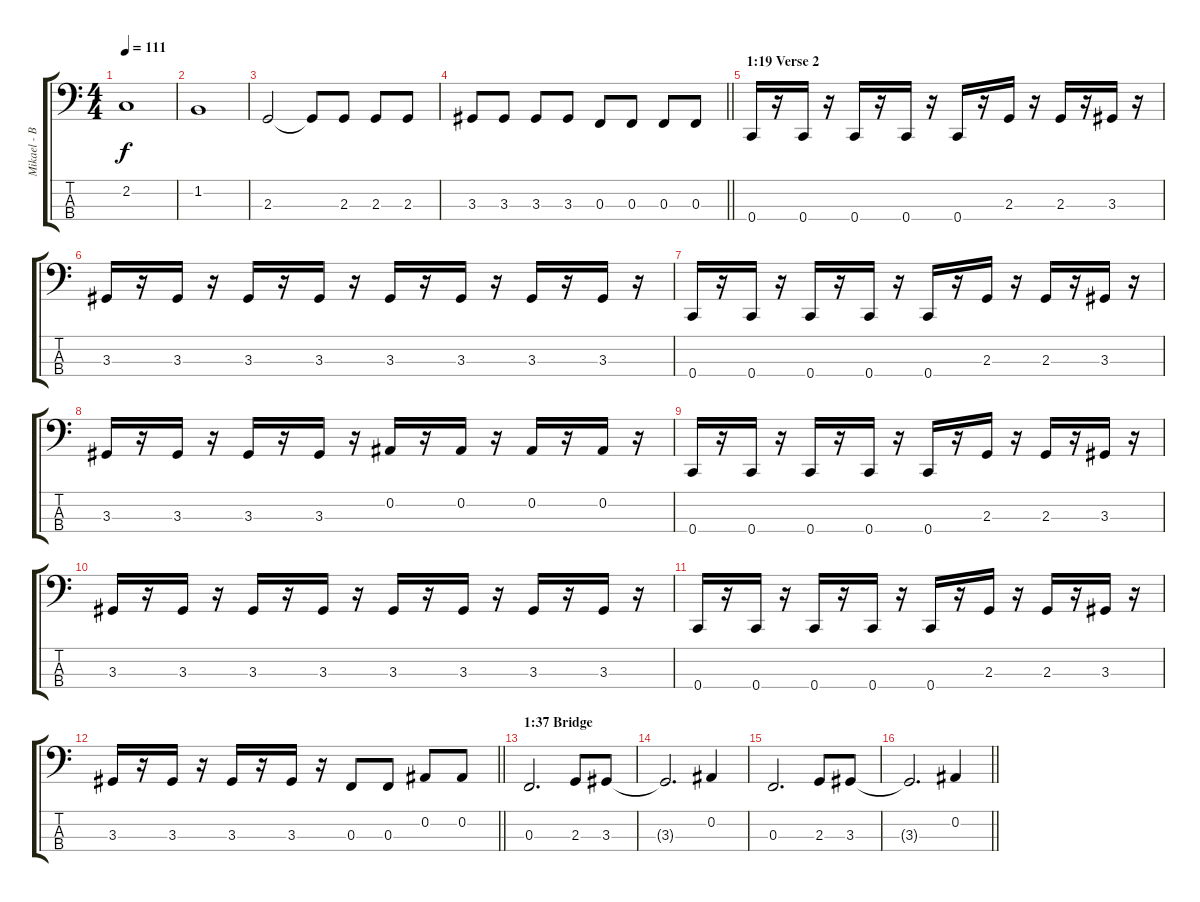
\track ("Mikael - Bass Guitar    (C-Tuning)" "Mikael - B") {instrument electricbassfinger}
\staff {score tabs}
\tuning (Eb2 Bb1 F1 C1) {hide}
\ts (4 4)
\tempo 111
\clef f4
\ks c
2.2.1{dy f} |
1.2.1 |
2.3.2 2.3{t}.8 2.3.8 2.3.8 2.3.8 |
\barLineRight lightlight
3.3.8 3.3.8 3.3.8 3.3.8 0.3.8 0.3.8 0.3.8 0.3.8 |
\section ("" "1:19 Verse 2")
0.4.16 r.16 0.4.16 r.16 0.4.16 r.16 0.4.16 r.16 0.4.16 r.16 2.3.16 r.16 2.3.16 r.16 3.3.16 r.16 |
3.3.16 r.16 3.3.16 r.16 3.3.16 r.16 3.3.16 r.16 3.3.16 r.16 3.3.16 r.16 3.3.16 r.16 3.3.16 r.16 |
0.4.16 r.16 0.4.16 r.16 0.4.16 r.16 0.4.16 r.16 0.4.16 r.16 2.3.16 r.16 2.3.16 r.16 3.3.16 r.16 |
3.3.16 r.16 3.3.16 r.16 3.3.16 r.16 3.3.16 r.16 0.2.16 r.16 0.2.16 r.16 0.2.16 r.16 0.2.16 r.16 |
0.4.16 r.16 0.4.16 r.16 0.4.16 r.16 0.4.16 r.16 0.4.16 r.16 2.3.16 r.16 2.3.16 r.16 3.3.16 r.16 |
3.3.16 r.16 3.3.16 r.16 3.3.16 r.16 3.3.16 r.16 3.3.16 r.16 3.3.16 r.16 3.3.16 r.16 3.3.16 r.16 |
0.4.16 r.16 0.4.16 r.16 0.4.16 r.16 0.4.16 r.16 0.4.16 r.16 2.3.16 r.16 2.3.16 r.16 3.3.16 r.16 |
\barLineRight lightlight
3.3.16 r.16 3.3.16 r.16 3.3.16 r.16 3.3.16 r.16 0.3.8 0.3.8 0.2.8 0.2.8 |
\section ("" "1:37 Bridge")
0.3.2{d} 2.3.8 3.3.8 |
3.3{t}.2{d} 0.2.4 |
0.3.2{d} 2.3.8 3.3.8 |
\barLineRight lightlight
3.3{t}.2{d} 0.2.4
